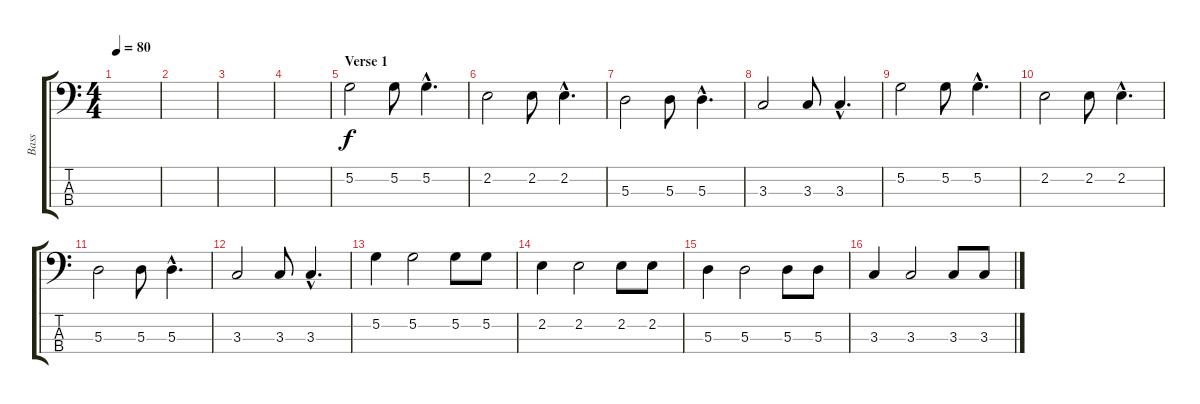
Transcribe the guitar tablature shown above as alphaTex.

\track ("Bass" "Bass") {instrument electricbassfinger}
\staff {score tabs}
\tuning (G2 D2 A1 E1) {hide}
\ts (4 4)
\tempo 80
\clef f4
\ks c
|
|
|
|
\section ("" "Verse 1")
5.2.2 5.2.8 5.2{hac}.4{d} |
2.2.2 2.2.8 2.2{hac}.4{d} |
5.3.2 5.3.8 5.3{hac}.4{d} |
3.3.2 3.3.8 3.3{hac}.4{d} |
5.2.2 5.2.8 5.2{hac}.4{d} |
2.2.2 2.2.8 2.2{hac}.4{d} |
5.3.2 5.3.8 5.3{hac}.4{d} |
3.3.2 3.3.8 3.3{hac}.4{d} |
\section ("" "")
5.2.4 5.2.2 5.2.8 5.2.8 |
2.2.4 2.2.2 2.2.8 2.2.8 |
5.3.4 5.3.2 5.3.8 5.3.8 |
3.3.4 3.3.2 3.3.8 3.3.8
